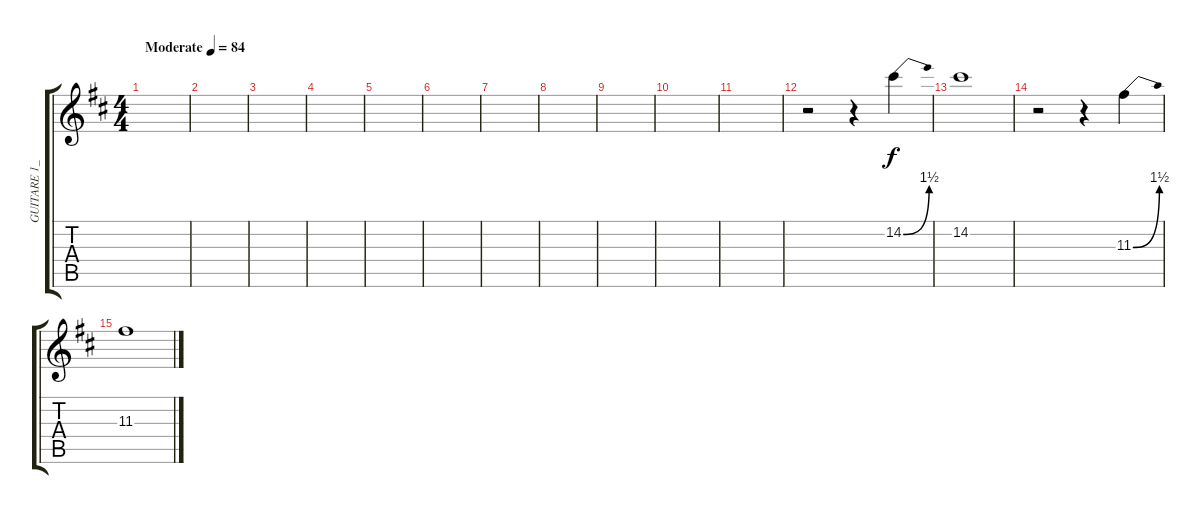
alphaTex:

\track ("GUITARE 1_2" "GUITARE 1_") {instrument distortionguitar}
\staff {score tabs}
\tuning (E4 B3 G3 D3 A2 E2) {hide}
\ts (4 4)
\tempo (84 "Moderate")
\clef g2
\ks d
|
|
|
|
|
|
|
|
|
|
|
r.2 r.4 14.2{be (bend 0 0 60 6)}.4 |
14.2.1 |
r.2 r.4 11.3{be (bend 0 0 60 6)}.4 |
11.3.1
